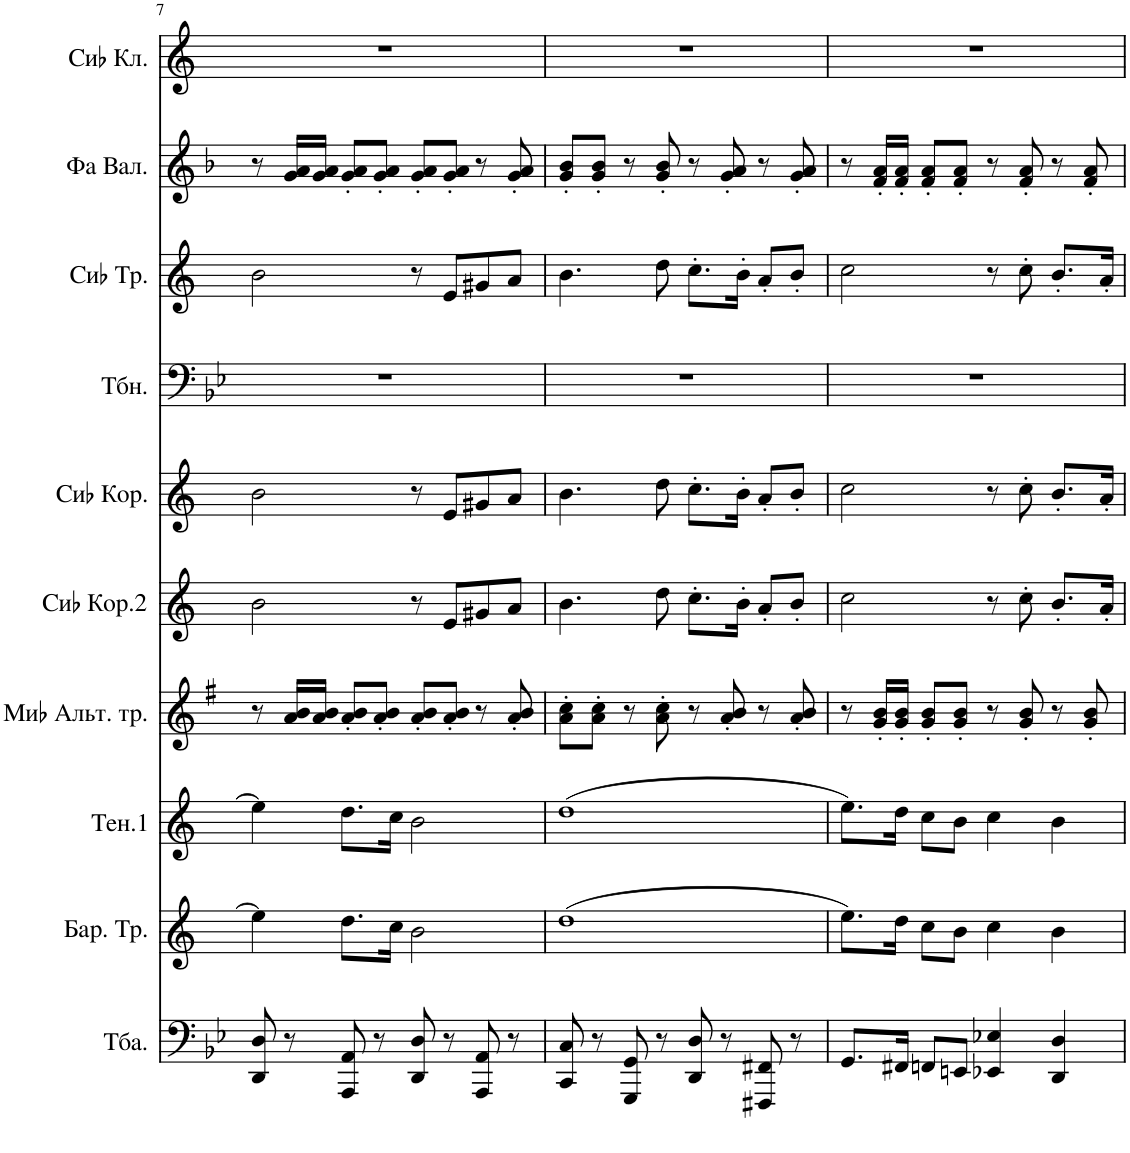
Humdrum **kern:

**kern	**kern	**kern	**kern	**kern	**kern	**kern	**kern	**kern	**kern
*part10	*part9	*part8	*part7	*part6	*part5	*part4	*part3	*part2	*part1
*staff10	*staff9	*staff8	*staff7	*staff6	*staff5	*staff4	*staff3	*staff2	*staff1
*I"Туба	*I"Баритоновая труба	*I"Тенор 1	*I"Миb Альтовая труба	*I"Сиb Корнет 2	*I"Сиb Корнет	*I"Тромбон	*I"Сиb Труба	*I"Валторна Фа	*I"Сиb Кларнет
*	*	*	*I'Миb Альт. тр.	*I'Сиb Кор.2	*I'Сиb Кор.	*	*I'Сиb Тр.	*	*I'Сиb Кл.
!!LO:PB:g=z
*clefF4	*clefG2	*clefG2	*clefG2	*clefG2	*clefG2	*clefF4	*clefG2	*clefG2	*clefG2
*	*Trd8c14	*Trd8c14	*Trd5c9	*Trd1c2	*Trd1c2	*	*Trd1c2	*Trd4c7	*Trd1c2
*k[b-e-]	*k[]	*k[]	*k[f#]	*k[]	*k[]	*k[b-e-]	*k[]	*k[b-]	*k[]
*M4/4	*M4/4	*M4/4	*M4/4	*M4/4	*M4/4	*M4/4	*M4/4	*M4/4	*M4/4
=7	=7	=7	=7	=7	=7	=7	=7	=7	=7
8DD/ 8D/	4ee\]	4ee\]	8r	2b\	2b\	1r	2b\	8r	1r
8r	.	.	16a/ 16b/LL	.	.	.	.	16g/ 16a/LL	.
.	.	.	16a/ 16b/JJ	.	.	.	.	16g/ 16a/JJ	.
8AAA/ 8AA/	8.dd\L	8.dd\L	8a/' 8b/'L	.	.	.	.	8g/' 8a/'L	.
8r	.	.	8a/' 8b/'J	.	.	.	.	8g/' 8a/'J	.
.	16cc\Jk	16cc\Jk	.	.	.	.	.	.	.
8DD/ 8D/	2b\	2b\	8a/' 8b/'L	8r	8r	.	8r	8g/' 8a/'L	.
8r	.	.	8a/' 8b/'J	8e/L	8e/L	.	8e/L	8g/' 8a/'J	.
8AAA/ 8AA/	.	.	8r	8g#X/	8g#X/	.	8g#X/	8r	.
8r	.	.	8a/' 8b/'	8a/J	8a/J	.	8a/J	8g/' 8a/'	.
=8	=8	=8	=8	=8	=8	=8	=8	=8	=8
8CC/ 8C/	(1dd	(1dd	8a\' 8cc\'L	4.b\	4.b\	1r	4.b\	8g/' 8b-/'L	1r
8r	.	.	8a\' 8cc\'J	.	.	.	.	8g/' 8b-/'J	.
8GGG/ 8GG/	.	.	8r	.	.	.	.	8r	.
8r	.	.	8a\' 8cc\'	8dd\	8dd\	.	8dd\	8g/' 8b-/'	.
8DD/ 8D/	.	.	8r	8.cc'\L	8.cc'\L	.	8.cc'\L	8r	.
8r	.	.	8a/' 8b/'	.	.	.	.	8g/' 8a/'	.
.	.	.	.	16b'\Jk	16b'\Jk	.	16b'\Jk	.	.
8FFF#X/ 8FF#X/	.	.	8r	8a'/L	8a'/L	.	8a'/L	8r	.
8r	.	.	8a/' 8b/'	8b'/J	8b'/J	.	8b'/J	8g/' 8a/'	.
=9	=9	=9	=9	=9	=9	=9	=9	=9	=9
8.GG/L	8.ee\L)	8.ee\L)	8r	2cc\	2cc\	1r	2cc\	8r	1r
.	.	.	16g/' 16b/'LL	.	.	.	.	16f/' 16a/'LL	.
16FF#X/Jk	16dd\Jk	16dd\Jk	16g/' 16b/'JJ	.	.	.	.	16f/' 16a/'JJ	.
8FFn/L	8cc\L	8cc\L	8g/' 8b/'L	.	.	.	.	8f/' 8a/'L	.
8EEn/J	8b\J	8b\J	8g/' 8b/'J	.	.	.	.	8f/' 8a/'J	.
4EE-X/ 4E-X/	4cc\	4cc\	8r	8r	8r	.	8r	8r	.
.	.	.	8g/' 8b/'	8cc'\	8cc'\	.	8cc'\	8f/' 8a/'	.
4DD/ 4D/	4b\	4b\	8r	8.b'/L	8.b'/L	.	8.b'/L	8r	.
.	.	.	8g/' 8b/'	.	.	.	.	8f/' 8a/'	.
.	.	.	.	16a'/Jk	16a'/Jk	.	16a'/Jk	.	.
=	=	=	=	=	=	=	=	=	=
*-	*-	*-	*-	*-	*-	*-	*-	*-	*-
